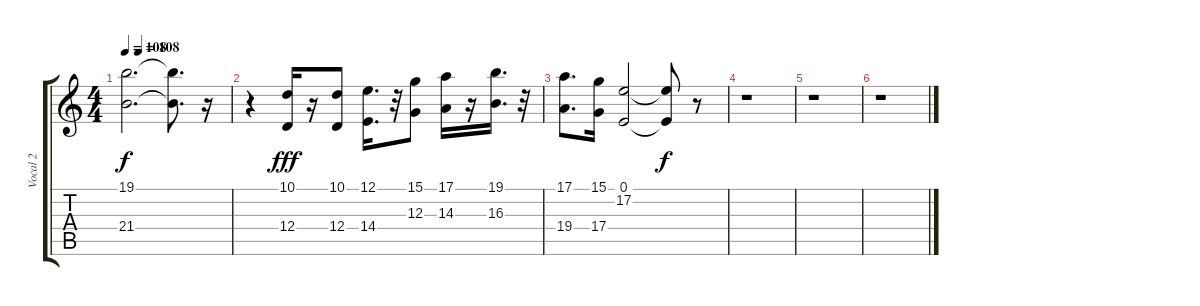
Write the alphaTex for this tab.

\track ("Vocal 2" "Vocal 2") {instrument voiceoohs}
\staff {score tabs}
\tuning (E4 B3 G3 D3 A2 E2) {hide}
\ts (4 4)
\tempo 108
\tempo (108 0.125)
\clef g2
\ks c
(19.1{t} 21.4{t}).2{d dy f} (19.1{t} 21.4{t}).8{d} r.16 |
r.4 (10.1 12.4).16{dy fff} r.16 (10.1 12.4).8 (12.1 14.4).16{d} r.32 (15.1 12.3).8 (17.1 14.3).16 r.16 (19.1 16.3).16{d} r.32 |
(17.1 19.4).8{d} (15.1 17.4).16 (0.1 17.2).2 (0.1{t} 17.2{t}).8{dy f} r.8 |
r.1 |
r.1 |
r.1
